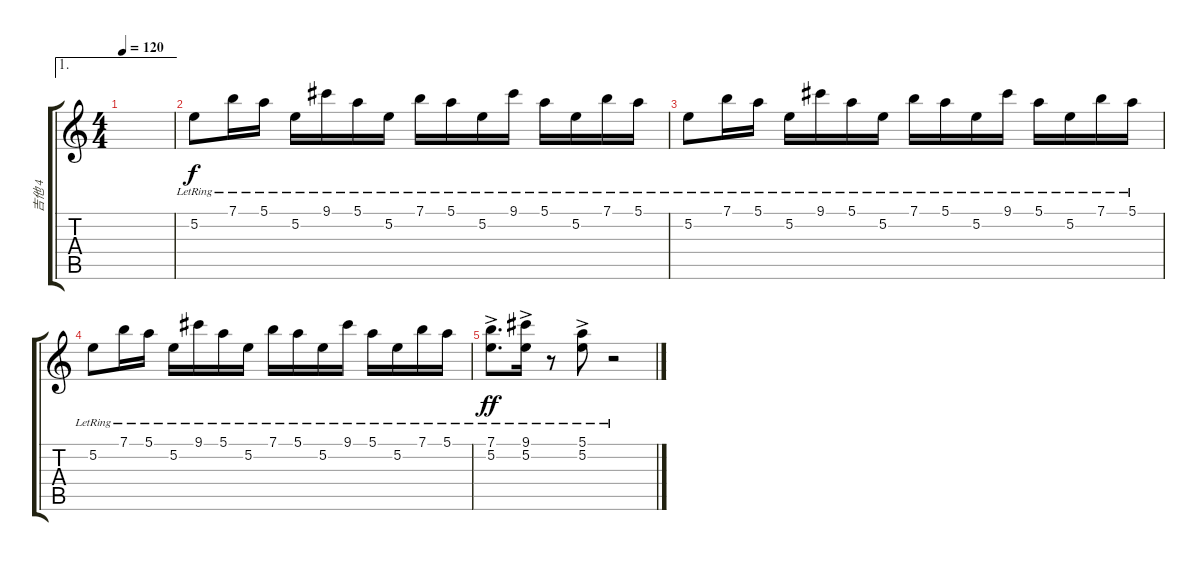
\track ("吉他 4" "吉他 4") {instrument acousticguitarsteel}
\staff {score tabs}
\tuning (E4 B3 G3 D3 A2 E2) {hide}
\ae 1
\ts (4 4)
\tempo 120
\clef g2
\ks c
|
5.2{lr}.8 7.1{lr}.16 5.1{lr}.16 5.2{lr}.16 9.1{lr}.16 5.1{lr}.16 5.2{lr}.16 7.1{lr}.16 5.1{lr}.16 5.2{lr}.16 9.1{lr}.16 5.1{lr}.16 5.2{lr}.16 7.1{lr}.16 5.1{lr}.16 |
5.2{lr}.8 7.1{lr}.16 5.1{lr}.16 5.2{lr}.16 9.1{lr}.16 5.1{lr}.16 5.2{lr}.16 7.1{lr}.16 5.1{lr}.16 5.2{lr}.16 9.1{lr}.16 5.1{lr}.16 5.2{lr}.16 7.1{lr}.16 5.1{lr}.16 |
5.2{lr}.8 7.1{lr}.16 5.1{lr}.16 5.2{lr}.16 9.1{lr}.16 5.1{lr}.16 5.2{lr}.16 7.1{lr}.16 5.1{lr}.16 5.2{lr}.16 9.1{lr}.16 5.1{lr}.16 5.2{lr}.16 7.1{lr}.16 5.1{lr}.16 |
(7.1{ac lr} 5.2{lr}).8{d dy ff} (9.1{ac lr} 5.2{lr}).16 r.8 (5.1{ac lr} 5.2{lr}).8 r.2
